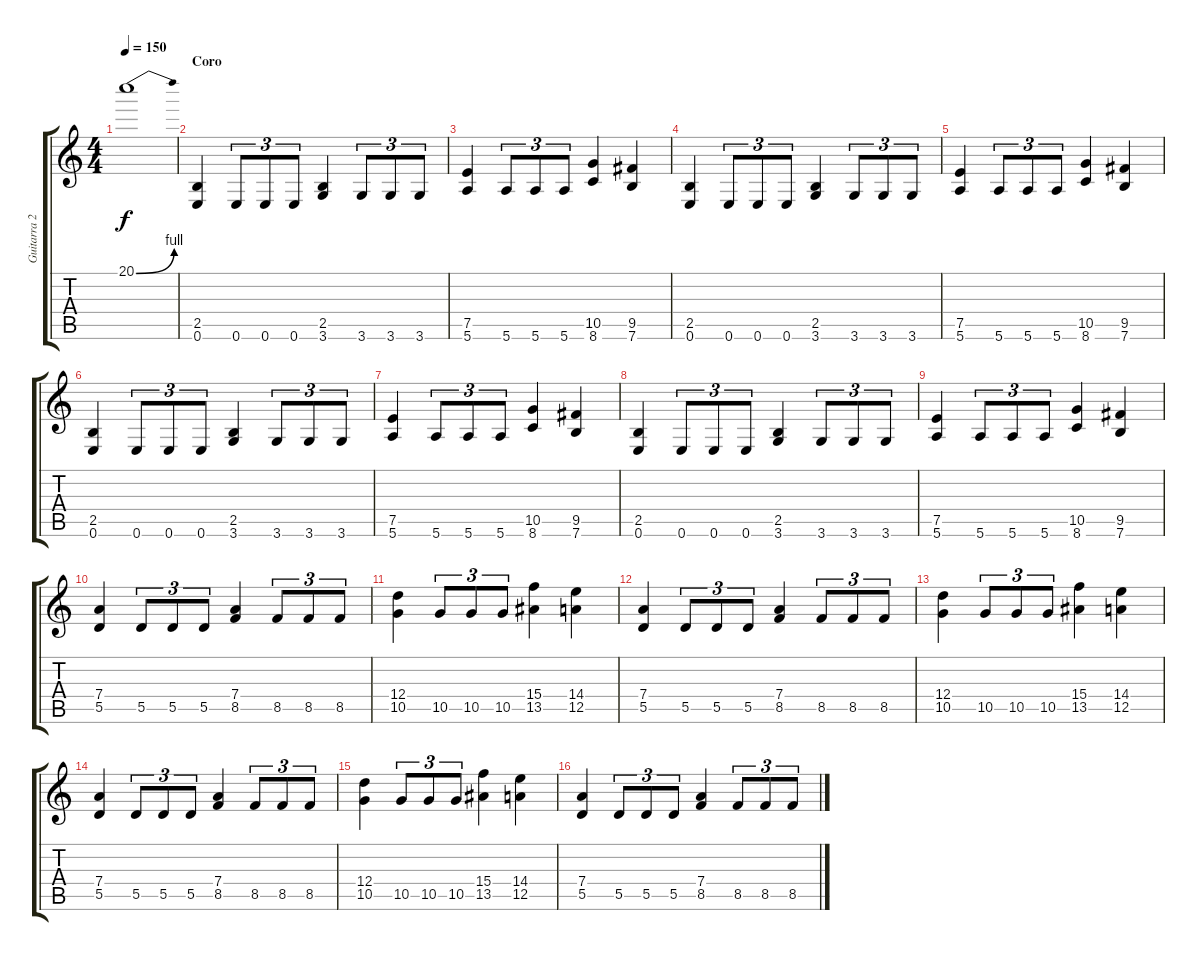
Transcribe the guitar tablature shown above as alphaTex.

\track ("Guitarra 2" "Guitarra 2") {instrument distortionguitar}
\staff {score tabs}
\tuning (E4 B3 G3 D3 A2 E2) {hide}
\ts (4 4)
\tempo 150
\clef g2
\ks c
20.1{be (bend 0 0 60 4)}.1{dy f} |
\section ("" "Coro")
(2.5 0.6).4{instrument distortionguitar} 0.6.8{tu (3 2)} 0.6.8{tu (3 2)} 0.6.8{tu (3 2)} (2.5 3.6).4 3.6.8{tu (3 2)} 3.6.8{tu (3 2)} 3.6.8{tu (3 2)} |
(7.5 5.6).4 5.6.8{tu (3 2)} 5.6.8{tu (3 2)} 5.6.8{tu (3 2)} (10.5 8.6).4 (9.5 7.6).4 |
(2.5 0.6).4 0.6.8{tu (3 2)} 0.6.8{tu (3 2)} 0.6.8{tu (3 2)} (2.5 3.6).4 3.6.8{tu (3 2)} 3.6.8{tu (3 2)} 3.6.8{tu (3 2)} |
(7.5 5.6).4 5.6.8{tu (3 2)} 5.6.8{tu (3 2)} 5.6.8{tu (3 2)} (10.5 8.6).4 (9.5 7.6).4 |
(2.5 0.6).4 0.6.8{tu (3 2)} 0.6.8{tu (3 2)} 0.6.8{tu (3 2)} (2.5 3.6).4 3.6.8{tu (3 2)} 3.6.8{tu (3 2)} 3.6.8{tu (3 2)} |
(7.5 5.6).4 5.6.8{tu (3 2)} 5.6.8{tu (3 2)} 5.6.8{tu (3 2)} (10.5 8.6).4 (9.5 7.6).4 |
(2.5 0.6).4 0.6.8{tu (3 2)} 0.6.8{tu (3 2)} 0.6.8{tu (3 2)} (2.5 3.6).4 3.6.8{tu (3 2)} 3.6.8{tu (3 2)} 3.6.8{tu (3 2)} |
(7.5 5.6).4 5.6.8{tu (3 2)} 5.6.8{tu (3 2)} 5.6.8{tu (3 2)} (10.5 8.6).4 (9.5 7.6).4 |
(7.4 5.5).4 5.5.8{tu (3 2)} 5.5.8{tu (3 2)} 5.5.8{tu (3 2)} (7.4 8.5).4 8.5.8{tu (3 2)} 8.5.8{tu (3 2)} 8.5.8{tu (3 2)} |
(12.4 10.5).4 10.5.8{tu (3 2)} 10.5.8{tu (3 2)} 10.5.8{tu (3 2)} (15.4 13.5).4 (14.4 12.5).4 |
(7.4 5.5).4 5.5.8{tu (3 2)} 5.5.8{tu (3 2)} 5.5.8{tu (3 2)} (7.4 8.5).4 8.5.8{tu (3 2)} 8.5.8{tu (3 2)} 8.5.8{tu (3 2)} |
(12.4 10.5).4 10.5.8{tu (3 2)} 10.5.8{tu (3 2)} 10.5.8{tu (3 2)} (15.4 13.5).4 (14.4 12.5).4 |
(7.4 5.5).4 5.5.8{tu (3 2)} 5.5.8{tu (3 2)} 5.5.8{tu (3 2)} (7.4 8.5).4 8.5.8{tu (3 2)} 8.5.8{tu (3 2)} 8.5.8{tu (3 2)} |
(12.4 10.5).4 10.5.8{tu (3 2)} 10.5.8{tu (3 2)} 10.5.8{tu (3 2)} (15.4 13.5).4 (14.4 12.5).4 |
(7.4 5.5).4 5.5.8{tu (3 2)} 5.5.8{tu (3 2)} 5.5.8{tu (3 2)} (7.4 8.5).4 8.5.8{tu (3 2)} 8.5.8{tu (3 2)} 8.5.8{tu (3 2)}
